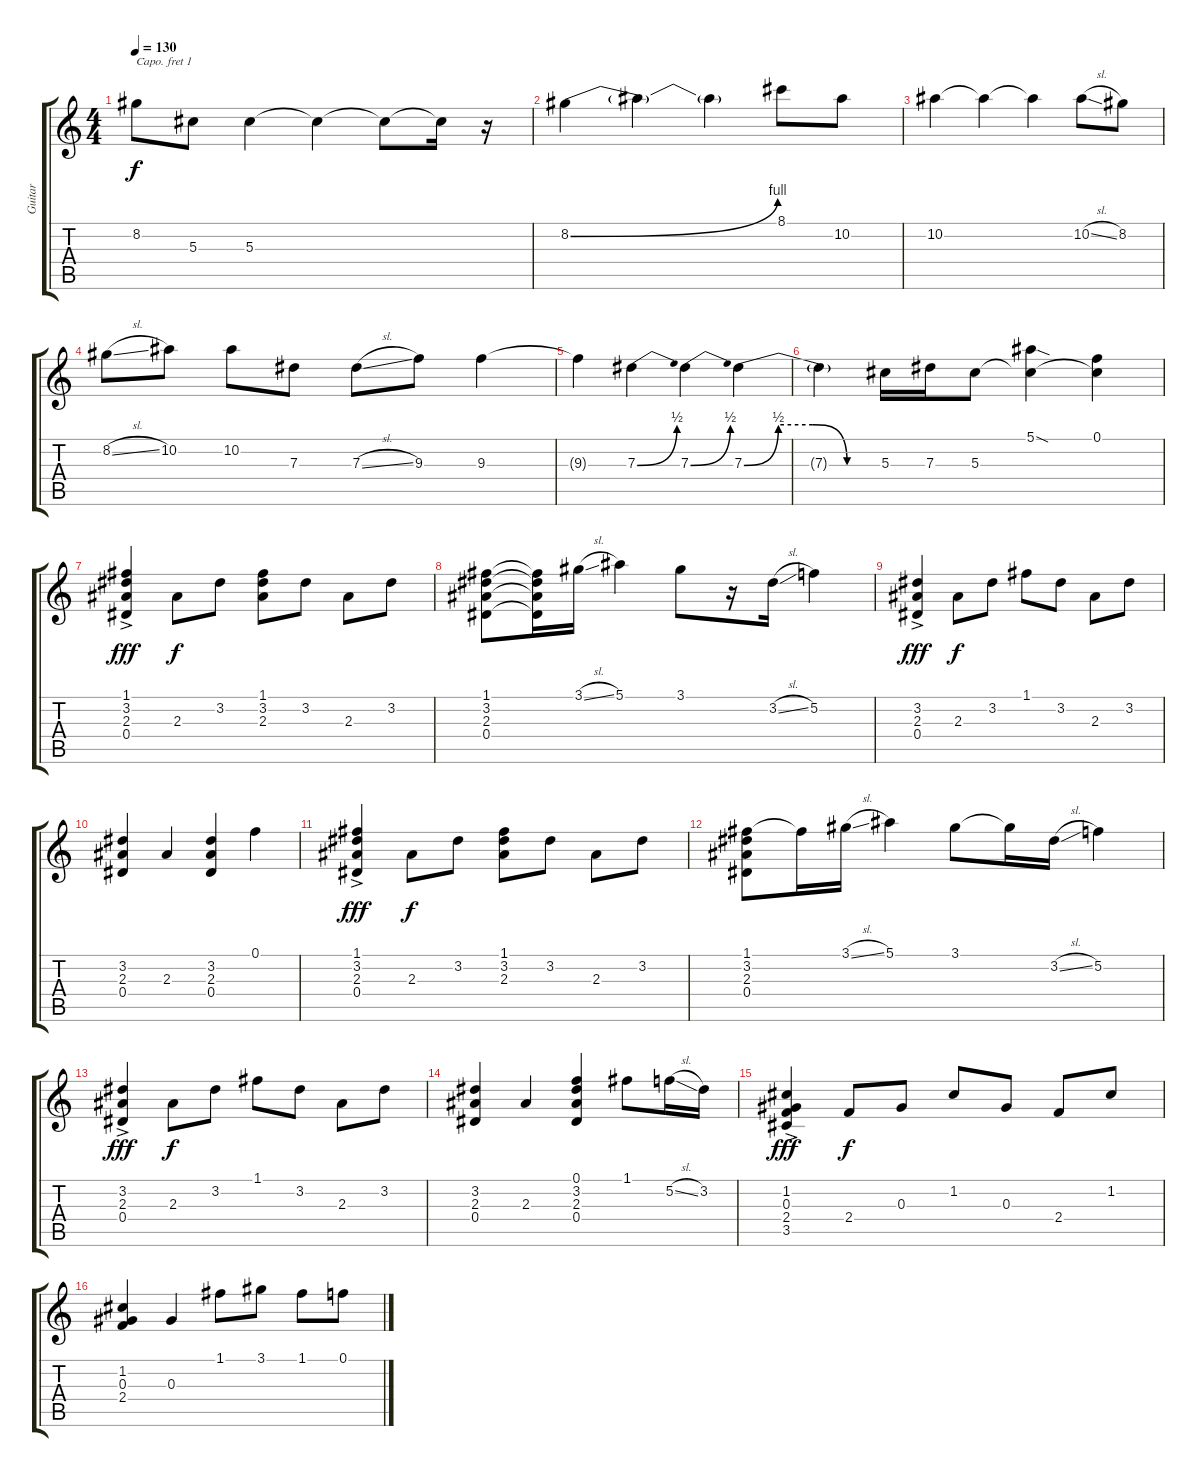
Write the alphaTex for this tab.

\track ("Guitar" "Guitar") {instrument acousticguitarsteel}
\staff {score tabs}
\capo 1
\tuning (E4 B3 G3 D3 A2 E2) {hide}
\ts (4 4)
\tempo 130
\clef g2
\ks c
8.2.8{dy f} 5.3.8 5.3.4 5.3{t}.4 5.3{t}.8 5.3{t}.16 r.16 |
8.2{be (bend 0 0 60 4)}.4 8.2{t}.4 8.2{t}.4 8.1.8 10.2.8 |
10.2.4 10.2{t}.4 10.2{t}.4 10.2{sl}.8 8.2.8 |
8.2{sl}.8 10.2.8 10.2.8 7.3.8 7.3{sl}.8 9.3.8 9.3.4 |
9.3{t}.4 7.3{be (bend 0 0 60 2)}.4 7.3{be (bend 0 0 60 2)}.4 7.3{be (custom 0 0 15 2 30 2 45 0 60 0)}.4 |
7.3{t}.4 5.3.16 7.3.16 5.3.8 (5.1{sod} 5.3{t}).4 (0.1 5.3{t}).4 |
(1.1 3.2{ac} 2.3 0.4).4{dy fff} 2.3.8{dy f} 3.2.8 (1.1 3.2 2.3).8 3.2.8 2.3.8 3.2.8 |
(1.1 3.2 2.3 0.4).8 (1.1{t} 3.2{t} 2.3{t} 0.4{t}).16 3.1{sl}.16 5.1.4 3.1.8 r.16 3.2{sl}.16 5.2.4 |
(3.2{ac} 2.3 0.4).4{dy fff} 2.3.8{dy f} 3.2.8 1.1.8 3.2.8 2.3.8 3.2.8 |
(3.2 2.3 0.4).4 2.3.4 (3.2 2.3 0.4).4 0.1.4 |
(1.1 3.2{ac} 2.3 0.4).4{dy fff} 2.3.8{dy f} 3.2.8 (1.1 3.2 2.3).8 3.2.8 2.3.8 3.2.8 |
(1.1 3.2 2.3 0.4).8 1.1{t}.16 3.1{sl}.16 5.1.4 3.1.8 3.1{t}.16 3.2{sl}.16 5.2.4 |
(3.2{ac} 2.3 0.4).4{dy fff} 2.3.8{dy f} 3.2.8 1.1.8 3.2.8 2.3.8 3.2.8 |
(3.2 2.3 0.4).4 2.3.4 (0.1 3.2 2.3 0.4).4 1.1.8 5.2{sl}.16 3.2.16 |
(1.2{ac} 0.3 2.4 3.5).4{dy fff} 2.4.8{dy f} 0.3.8 1.2.8 0.3.8 2.4.8 1.2.8 |
(1.2 0.3 2.4).4 0.3.4 1.1.8 3.1.8 1.1.8 0.1.8
